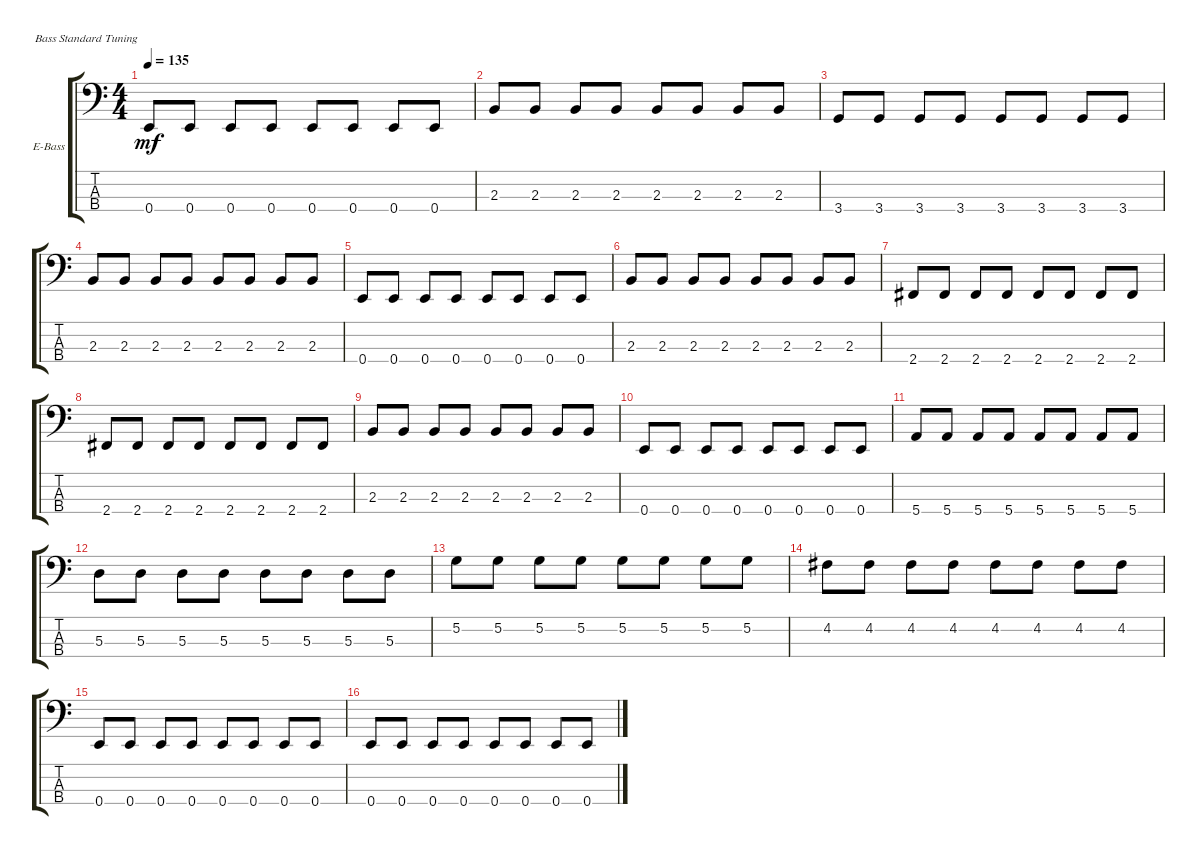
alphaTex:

\defaultSystemsLayout 4
\bracketExtendMode groupsimilarinstruments
\firstSystemTrackNameOrientation horizontal
\otherSystemsTrackNameOrientation horizontal
\track ("Electric Bass" "E-Bass") {solo instrument electricbassfinger}
\staff {score tabs}
\tuning (G2 D2 A1 E1)
\ts (4 4)
\tempo 135
\clef f4
\ks c
0.4.8{dy mf instrument electricbassfinger} 0.4.8 0.4.8 0.4.8 0.4.8 0.4.8 0.4.8 0.4.8 |
2.3.8 2.3.8 2.3.8 2.3.8 2.3.8 2.3.8 2.3.8 2.3.8 |
3.4.8 3.4.8 3.4.8 3.4.8 3.4.8 3.4.8 3.4.8 3.4.8 |
2.3.8 2.3.8 2.3.8 2.3.8 2.3.8 2.3.8 2.3.8 2.3.8 |
0.4.8 0.4.8 0.4.8 0.4.8 0.4.8 0.4.8 0.4.8 0.4.8 |
2.3.8 2.3.8 2.3.8 2.3.8 2.3.8 2.3.8 2.3.8 2.3.8 |
2.4.8 2.4.8 2.4.8 2.4.8 2.4.8 2.4.8 2.4.8 2.4.8 |
2.4.8 2.4.8 2.4.8 2.4.8 2.4.8 2.4.8 2.4.8 2.4.8 |
2.3.8 2.3.8 2.3.8 2.3.8 2.3.8 2.3.8 2.3.8 2.3.8 |
0.4.8 0.4.8 0.4.8 0.4.8 0.4.8 0.4.8 0.4.8 0.4.8 |
5.4.8 5.4.8 5.4.8 5.4.8 5.4.8 5.4.8 5.4.8 5.4.8 |
5.3.8 5.3.8 5.3.8 5.3.8 5.3.8 5.3.8 5.3.8 5.3.8 |
5.2.8 5.2.8 5.2.8 5.2.8 5.2.8 5.2.8 5.2.8 5.2.8 |
4.2.8 4.2.8 4.2.8 4.2.8 4.2.8 4.2.8 4.2.8 4.2.8 |
0.4.8 0.4.8 0.4.8 0.4.8 0.4.8 0.4.8 0.4.8 0.4.8 |
0.4.8 0.4.8 0.4.8 0.4.8 0.4.8 0.4.8 0.4.8 0.4.8
